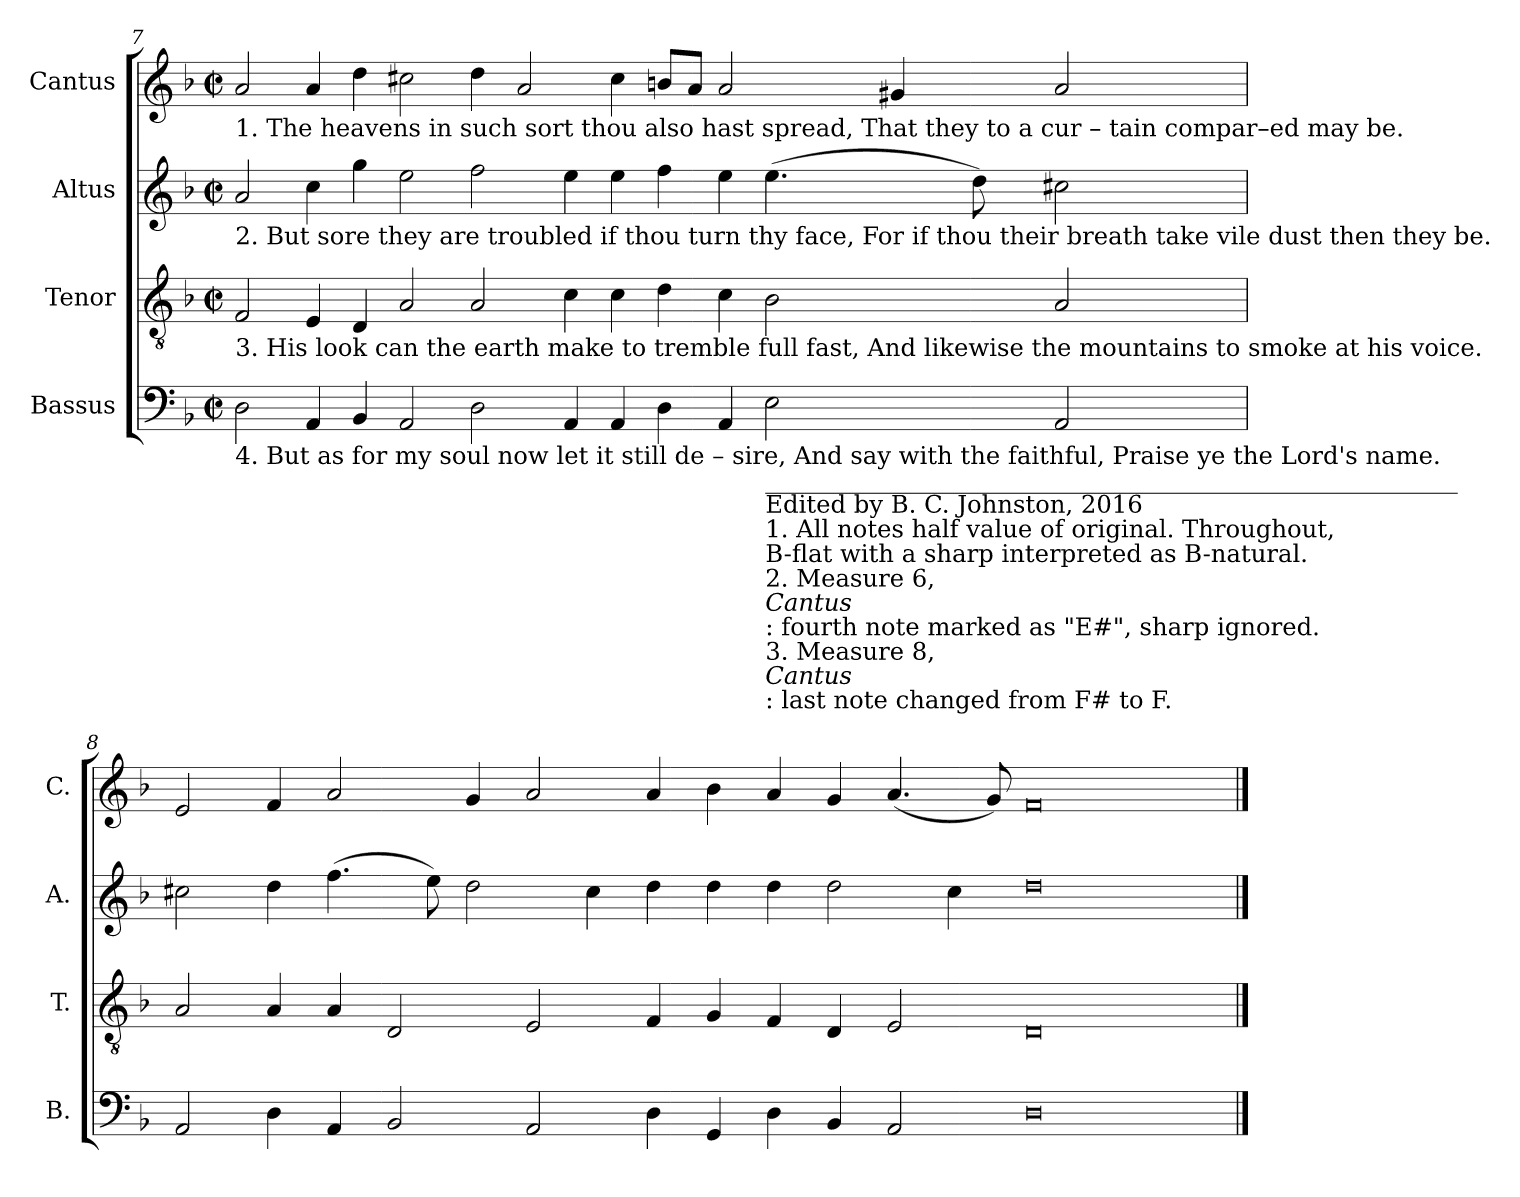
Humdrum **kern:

**kern	**kern	**kern	**kern
*part4	*part3	*part2	*part1
*staff4	*staff3	*staff2	*staff1
*I"Bassus	*I"Tenor	*I"Altus	*I"Cantus
*I'B.	*I'T.	*I'A.	*I'C.
!!LO:LB:g=z
*clefF4	*clefGv2	*clefG2	*clefG2
*k[b-]	*k[b-]	*k[b-]	*k[b-]
*M2/2	*M2/2	*M2/2	*M2/2
*met(c|)	*met(c|)	*met(c|)	*met(c|)
=7	=7	=7	=7
!	!	!	!LO:TX:b:t=1.  The  heavens  in  such  sort  thou  also  hast  spread,     That  they   to    a   cur – tain  compar–ed   may  be.
!	!	!LO:TX:b:t=2.  But  sore  they  are  troubled  if  thou  turn thy face,     For   if thou their breath take vile  dust then they be.	!
!	!LO:TX:b:t=3. His  look  can  the  earth  make  to  tremble  full  fast,     And  likewise  the mountains  to  smoke  at  his voice.	!	!
!LO:TX:b:t=4.  But   as   for   my   soul   now   let  it  still  de – sire,       And  say  with  the faithful,  Praise ye the Lord's name.	!	!	!
2D\	2F/	2a/	2a/
4AA/	4E/	4cc\	4a/
4BB-/	4D/	4gg\	4dd\
2AA/	2A/	2ee\	2cc#X\
2D\	2A/	2ff\	4dd\
.	.	.	2a/
4AA/	4c\	4ee\	.
4AA/	4c\	4ee\	4cc#\
4D\	4d\	4ff\	8bn/L
.	.	.	8a/J
4AA/	4c\	4ee\	2a/
!LO:TX:b:t=_________________________________________________________	!	!	!
!LO:TX:b:t=Edited by B. C. Johnston, 2016	!	!	!
!LO:TX:b:t=1. All notes half value of original. Throughout,	!	!	!
!LO:TX:b:t=B-flat with a sharp interpreted as B-natural.	!	!	!
!LO:TX:b:t=2. Measure 6,	!	!	!
!LO:TX:b:i:t=Cantus	!	!	!
!LO:TX:b:t=&colon; fourth note marked as "E#", sharp ignored.	!	!	!
!LO:TX:b:t=3. Measure 8,	!	!	!
!LO:TX:b:i:t=Cantus	!	!	!
!LO:TX:b:t=&colon; last note changed from F# to F.	!	!	!
2E\	2B-\	(4.ee\	.
.	.	.	4g#X/
.	.	8dd\)	.
2AA/	2A/	2cc#X\	2a/
=8	=8	=8	=8
2AA/	2A/	2cc#X\	2e/
4D\	4A/	4dd\	4f/
4AA/	4A/	(4.ff\	2a/
2BB-/	2D/	.	.
.	.	8ee\)	.
.	.	2dd\	4g/
2AA/	2E/	.	2a/
.	.	4cc#\	.
4D\	4F/	4dd\	4a/
4GG/	4G/	4dd\	4b-\
4D\	4F/	4dd\	4a/
4BB-/	4D/	2dd\	4g/
2AA/	2E/	.	(4.a/
.	.	4cc#\	.
.	.	.	8g/)
0D	0D	0dd	0f
==	==	==	==
*-	*-	*-	*-
